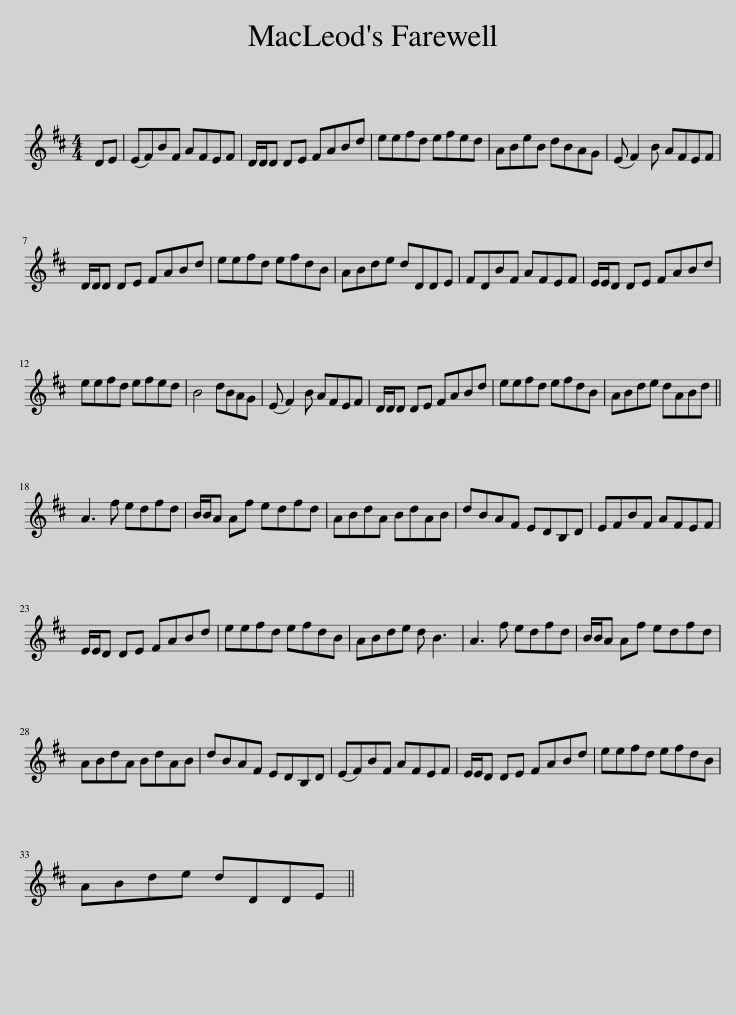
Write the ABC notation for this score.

X:1
L:1/8
M:4/4
I:linebreak $
K:D
V:1 treble
V:1
 DE | (EF)BF AFEF | D/D/D DE FABd | eefd efed | ABeB dBAG | %5
 (E F2) B AFEF |$ D/D/D DE FABd | eefd efdB | ABde dDDE | FDBF AFEF | %10
 E/E/D DE FABd |$ eefd efed | B4 dBAG | (E F2) B AFEF | D/D/D DE FABd | %15
 eefd efdB | ABde dABd ||$ A3 f edfd | B/B/A Af edfd | ABdA BdAB | %20
 dBAF EDB,D | EFBF AFEF |$ E/E/D DE FABd | eefd efdB | ABde d B3 | %25
 A3 f edfd | B/B/A Af edfd |$ ABdA BdAB | dBAF EDB,D | (EF)BF AFEF | %30
 E/E/D DE FABd | eefd efdB |$ ABde dDDE || %33
